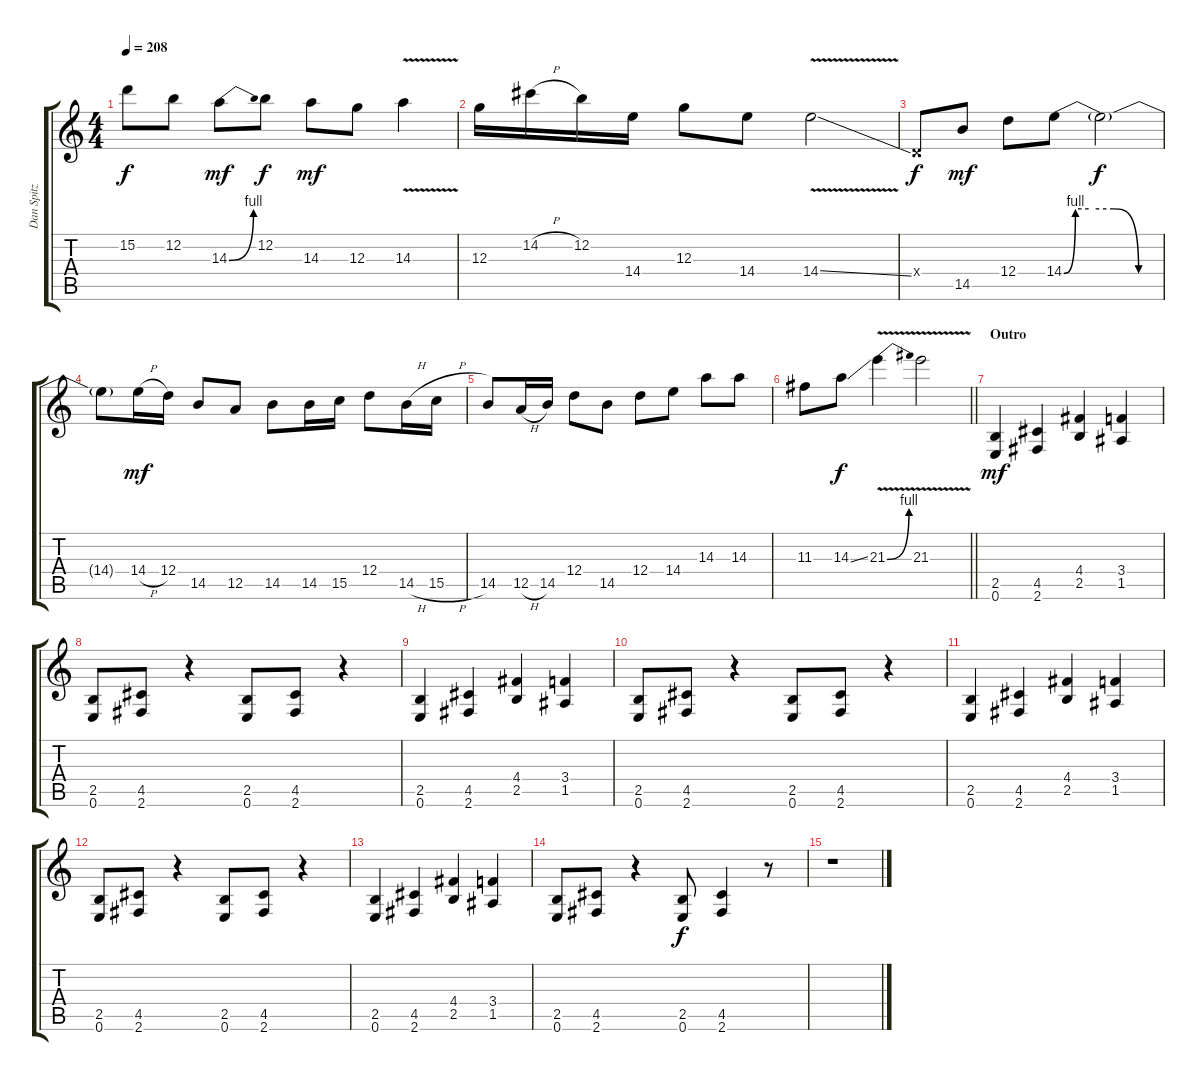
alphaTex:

\track ("Dan Spitz" "Dan Spitz") {instrument overdrivenguitar}
\staff {score tabs}
\tuning (E4 B3 G3 D3 A2 E2) {hide}
\ts (4 4)
\tempo 208
\clef g2
\ks c
15.2{t}.8{dy f} 12.2.8 14.3{be (bend 0 0 60 4)}.8{dy mf} 12.2.8{dy f} 14.3.8{dy mf} 12.3.8 14.3{v}.4 |
12.3.16 14.2{h}.16 12.2.16 14.4.16 12.3.8 14.4.8 14.4{v ss}.2 |
0.4{x}.8{dy f} 14.5.8{dy mf} 12.4.8 14.4{be (custom 0 0 7 4 15 4 30 4 45 0 60 0)}.8 14.4{t}.2{dy f} |
14.4{t}.8 14.4{h}.16{dy mf} 12.4.16 14.5.8 12.5.8 14.5.8 14.5.16 15.5.16 12.4.8 14.5{h}.16 15.5{h}.16 |
14.5.8 12.5{h}.16 14.5.16 12.4.8 14.5.8 12.4.8 14.4.8 14.3.8 14.3.8 |
\barLineRight lightlight
11.3.8 14.3{ss}.8{dy f} 21.3{be (bend 0 0 60 4) v}.4 21.3{v}.2 |
\section ("" "Outro")
(2.5 0.6).4{dy mf} (4.5 2.6).4 (4.4 2.5).4 (3.4 1.5).4 |
(2.5 0.6).8 (4.5 2.6).8 r.4 (2.5 0.6).8 (4.5 2.6).8 r.4 |
(2.5 0.6).4 (4.5 2.6).4 (4.4 2.5).4 (3.4 1.5).4 |
(2.5 0.6).8 (4.5 2.6).8 r.4 (2.5 0.6).8 (4.5 2.6).8 r.4 |
(2.5 0.6).4 (4.5 2.6).4 (4.4 2.5).4 (3.4 1.5).4 |
(2.5 0.6).8 (4.5 2.6).8 r.4 (2.5 0.6).8 (4.5 2.6).8 r.4 |
(2.5 0.6).4 (4.5 2.6).4 (4.4 2.5).4 (3.4 1.5).4 |
(2.5 0.6).8 (4.5 2.6).8 r.4 (2.5 0.6).8{dy f} (4.5 2.6).4 r.8 |
r.1
